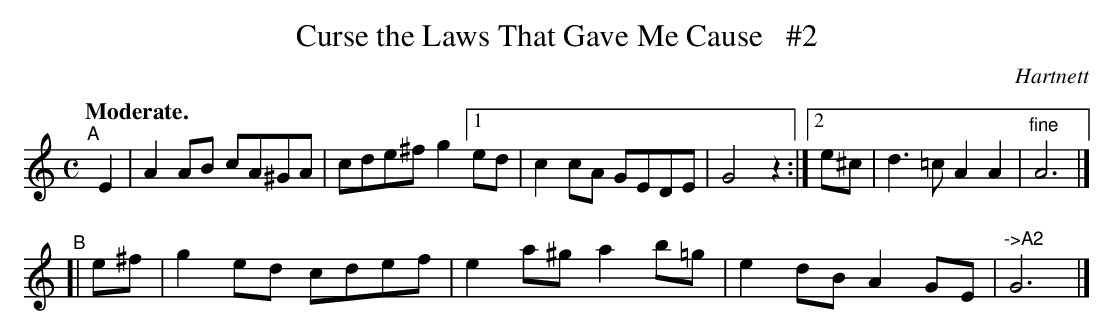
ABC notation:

X:1
T: Curse the Laws That Gave Me Cause   #2
O: Hartnett
Q: "Moderate."
M: C
L: 1/8
K: Am
"^A"[|] E2 | A2AB cA^GA | cde^f g2 [1 ed | c2cA GEDE | G4 z2 :|[2 e^c | d3=c A2A2 | "^fine"A6 |]
"^B"[| e^f | g2ed cdef  | e2a^g a2b=g | e2dB A2GE | "^->A2"G6 |]
